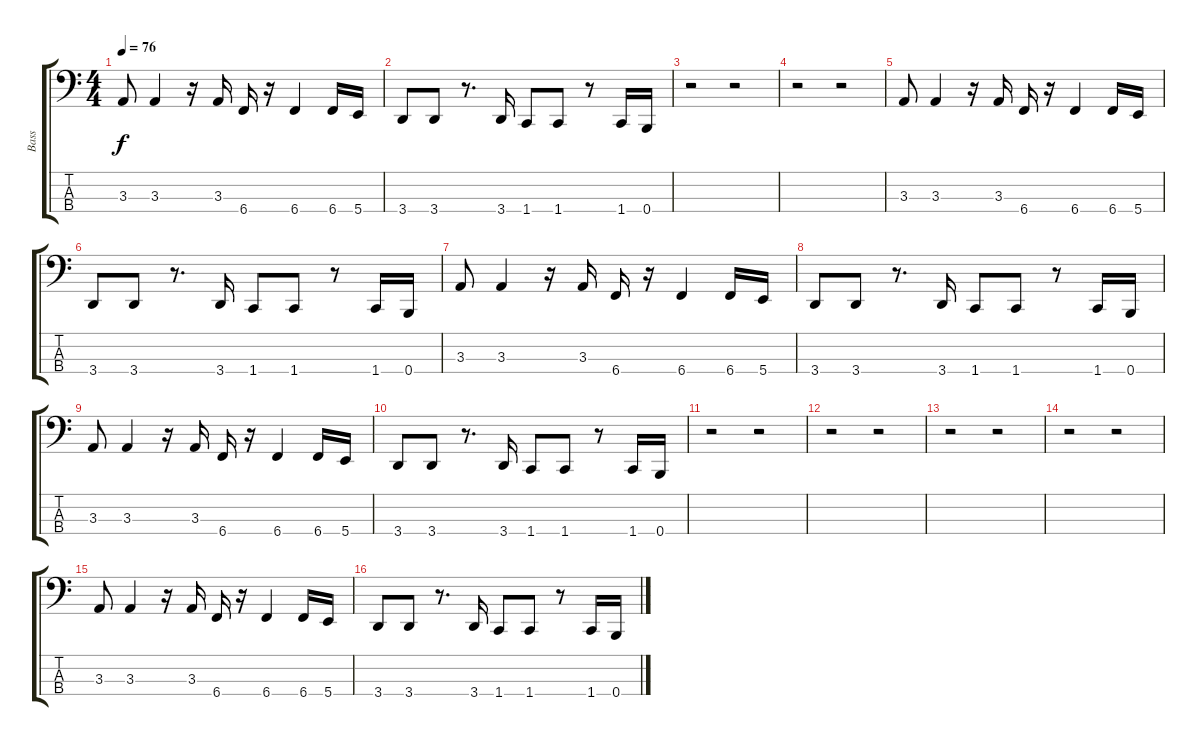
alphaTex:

\track ("Bass" "Bass") {instrument electricbasspick}
\staff {score tabs}
\tuning (E2 B1 Gb1 B0) {hide}
\ts (4 4)
\tempo 76
\clef f4
\ks c
3.3.8{dy f} 3.3.4 r.16 3.3.16 6.4.16 r.16 6.4.4 6.4.16 5.4.16 |
3.4.8 3.4.8 r.8{d} 3.4.16 1.4.8 1.4.8 r.8 1.4.16 0.4.16 |
r.2 r.2 |
r.2 r.2 |
3.3.8 3.3.4 r.16 3.3.16 6.4.16 r.16 6.4.4 6.4.16 5.4.16 |
3.4.8 3.4.8 r.8{d} 3.4.16 1.4.8 1.4.8 r.8 1.4.16 0.4.16 |
3.3.8 3.3.4 r.16 3.3.16 6.4.16 r.16 6.4.4 6.4.16 5.4.16 |
3.4.8 3.4.8 r.8{d} 3.4.16 1.4.8 1.4.8 r.8 1.4.16 0.4.16 |
3.3.8 3.3.4 r.16 3.3.16 6.4.16 r.16 6.4.4 6.4.16 5.4.16 |
3.4.8 3.4.8 r.8{d} 3.4.16 1.4.8 1.4.8 r.8 1.4.16 0.4.16 |
r.2 r.2 |
r.2 r.2 |
r.2 r.2 |
r.2 r.2 |
3.3.8 3.3.4 r.16 3.3.16 6.4.16 r.16 6.4.4 6.4.16 5.4.16 |
3.4.8 3.4.8 r.8{d} 3.4.16 1.4.8 1.4.8 r.8 1.4.16 0.4.16
